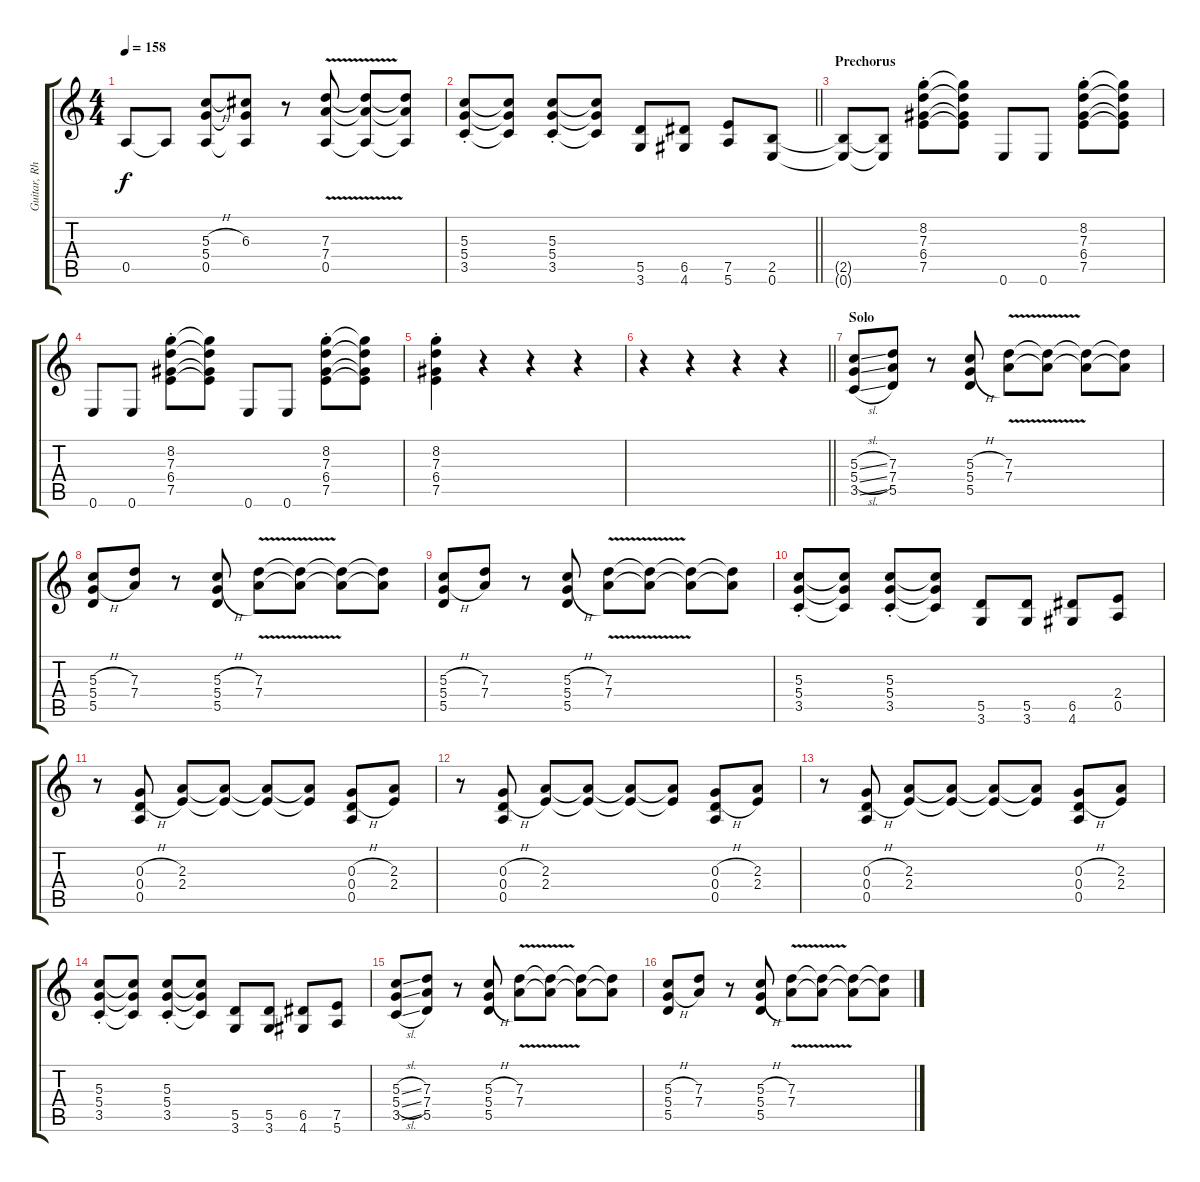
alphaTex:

\track ("Guitar, Rhythm" "Guitar, Rh") {instrument distortionguitar}
\staff {score tabs}
\tuning (E4 B3 G3 D3 A2 E2) {hide}
\ts (4 4)
\tempo 158
\clef g2
\ks c
0.5.8{dy f} 0.5{t}.8 (5.3{h} 5.4 0.5).8 (6.3 5.4{t} 0.5{t}).8 r.8 (7.3 7.4 0.5{v}).8 (7.3{t} 7.4{t} 0.5{t}).8 (7.3{t} 7.4{t} 0.5{t}).8 |
\barLineRight lightlight
(5.3{st} 5.4 3.5).8 (5.3{t} 5.4{t} 3.5{t}).8 (5.3{st} 5.4 3.5).8 (5.3{t} 5.4{t} 3.5{t}).8 (5.5 3.6).8 (6.5 4.6).8 (7.5 5.6).8 (2.5 0.6).8 |
\section ("" "Prechorus")
(2.5{t} 0.6{t}).8 (2.5{t} 0.6{t}).8 (8.2 7.3 6.4 7.5{st}).8 (8.2{t} 7.3{t} 6.4{t} 7.5{t}).8 0.6.8 0.6.8 (8.2 7.3 6.4 7.5{st}).8 (8.2{t} 7.3{t} 6.4{t} 7.5{t}).8 |
0.6.8 0.6.8 (8.2 7.3 6.4 7.5{st}).8 (8.2{t} 7.3{t} 6.4{t} 7.5{t}).8 0.6.8 0.6.8 (8.2 7.3 6.4 7.5{st}).8 (8.2{t} 7.3{t} 6.4{t} 7.5{t}).8 |
(8.2 7.3 6.4 7.5{st}).4 r.4 r.4 r.4 |
\barLineRight lightlight
r.4 r.4 r.4 r.4 |
\section ("" "Solo")
(5.3{sl} 5.4{sl} 3.5{sl}).8 (7.3 7.4 5.5).8 r.8 (5.3{h} 5.4{h} 5.5).8 (7.3 7.4{v}).8 (7.3{t} 7.4{t}).8 (7.3{t} 7.4{t}).8 (7.3{t} 7.4{t}).8 |
(5.3{h} 5.4{h} 5.5).8 (7.3 7.4).8 r.8 (5.3{h} 5.4{h} 5.5).8 (7.3 7.4{v}).8 (7.3{t} 7.4{t}).8 (7.3{t} 7.4{t}).8 (7.3{t} 7.4{t}).8 |
(5.3{h} 5.4{h} 5.5).8 (7.3 7.4).8 r.8 (5.3{h} 5.4{h} 5.5).8 (7.3 7.4{v}).8 (7.3{t} 7.4{t}).8 (7.3{t} 7.4{t}).8 (7.3{t} 7.4{t}).8 |
(5.3{st} 5.4 3.5).8 (5.3{t} 5.4{t} 3.5{t}).8 (5.3{st} 5.4 3.5).8 (5.3{t} 5.4{t} 3.5{t}).8 (5.5 3.6).8 (5.5 3.6).8 (6.5 4.6).8 (2.4 0.5).8 |
r.8 (0.3{h} 0.4{h} 0.5).8 (2.3 2.4).8 (2.3{t} 2.4{t}).8 (2.3{t} 2.4{t}).8 (2.3{t} 2.4{t}).8 (0.3{h} 0.4{h} 0.5).8 (2.3 2.4).8 |
r.8 (0.3{h} 0.4{h} 0.5).8 (2.3 2.4).8 (2.3{t} 2.4{t}).8 (2.3{t} 2.4{t}).8 (2.3{t} 2.4{t}).8 (0.3{h} 0.4{h} 0.5).8 (2.3 2.4).8 |
r.8 (0.3{h} 0.4{h} 0.5).8 (2.3 2.4).8 (2.3{t} 2.4{t}).8 (2.3{t} 2.4{t}).8 (2.3{t} 2.4{t}).8 (0.3{h} 0.4{h} 0.5).8 (2.3 2.4).8 |
(5.3{st} 5.4 3.5).8 (5.3{t} 5.4{t} 3.5{t}).8 (5.3{st} 5.4 3.5).8 (5.3{t} 5.4{t} 3.5{t}).8 (5.5 3.6).8 (5.5 3.6).8 (6.5 4.6).8 (7.5 5.6).8 |
(5.3{sl} 5.4{sl} 3.5{sl}).8 (7.3 7.4 5.5).8 r.8 (5.3{h} 5.4{h} 5.5).8 (7.3 7.4{v}).8 (7.3{t} 7.4{t}).8 (7.3{t} 7.4{t}).8 (7.3{t} 7.4{t}).8 |
(5.3{h} 5.4{h} 5.5).8 (7.3 7.4).8 r.8 (5.3{h} 5.4{h} 5.5).8 (7.3 7.4{v}).8 (7.3{t} 7.4{t}).8 (7.3{t} 7.4{t}).8 (7.3{t} 7.4{t}).8
